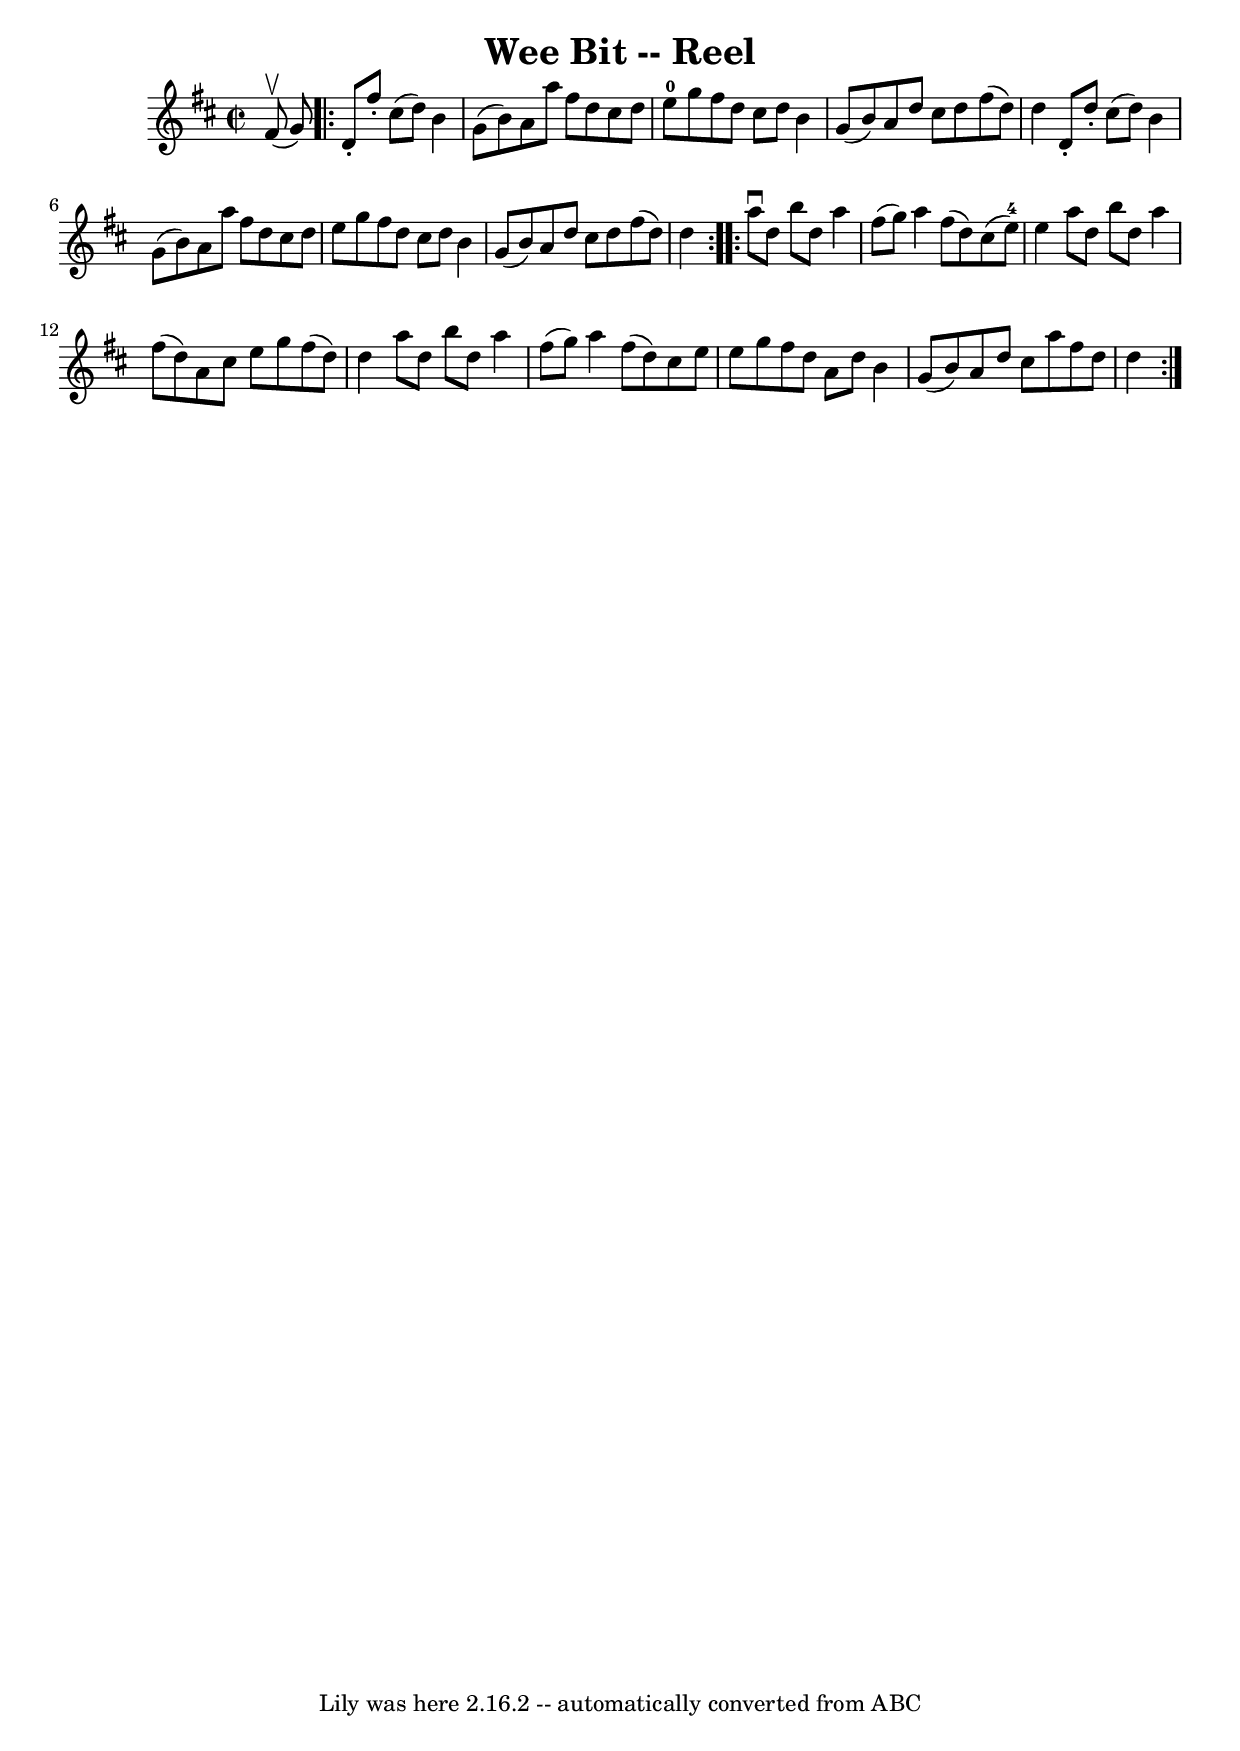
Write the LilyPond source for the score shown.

\version "2.16.2"
\include "Mammoth.ily"
\header {
  %% book = "Ryan's Mammoth Collection"
 crossRefNumber = "1"
 footnotes = "\\\\268"
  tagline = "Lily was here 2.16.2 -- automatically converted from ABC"
  title = "Wee Bit -- Reel"

}
voicedefault =  {


  \override Staff.TimeSignature #'style = #'C
  \time 2/2 
  \key d \major
 fs'8^\upbow(g'8) 
  \repeat volta 2 { d'8-. fs''8-. cs''8 (d''8) b'4 g'8 (b'8)    |
 a'8 a''8 fs''8 d''8 cs''8 d''8 e''8-0 g''8     |
 fs''8 d''8 cs''8 d''8 b'4 g'8 (b'8)    |
 a'8 d''8 cs''8 d''8 fs''8 (d''8) d''4     |
 d'8-. d''8-. cs''8 (d''8) b'4 g'8 (b'8)    |
 a'8 a''8 fs''8 d''8 cs''8 d''8 e''8 g''8     |
 fs''8 d''8 cs''8 d''8 b'4 g'8 (b'8)    |
 a'8 d''8    
 cs''8 d''8 fs''8 (d''8) d''4    
  }     
  \repeat volta 2 { a''8^\downbow d''8 b''8 d''8 a''4 fs''8 (g''8)    |
 a''4 fs''8 (d''8) cs''8 (e''8-4) e''4     |
 a''8 d''8 b''8 d''8 a''4 fs''8 (d''8)    |
 a'8 cs''8 e''8 g''8 fs''8 (d''8) d''4     |
 a''8 d''8 b''8 d''8 a''4 fs''8 (g''8)    |
 a''4 fs''8 (d''8) cs''8 e''8 e''8 g''8    |
 fs''8 d''8 a'8 d''8 b'4 g'8 (b'8)    |
 a'8 d''8 cs''8    
 a''8 fs''8 d''8 d''4    
  }   

}

\score{
  <<

    \context Staff="default"
    {
      \voicedefault 
      
    }

  >>
  \layout {
    
  }
  \midi {
  }

}
